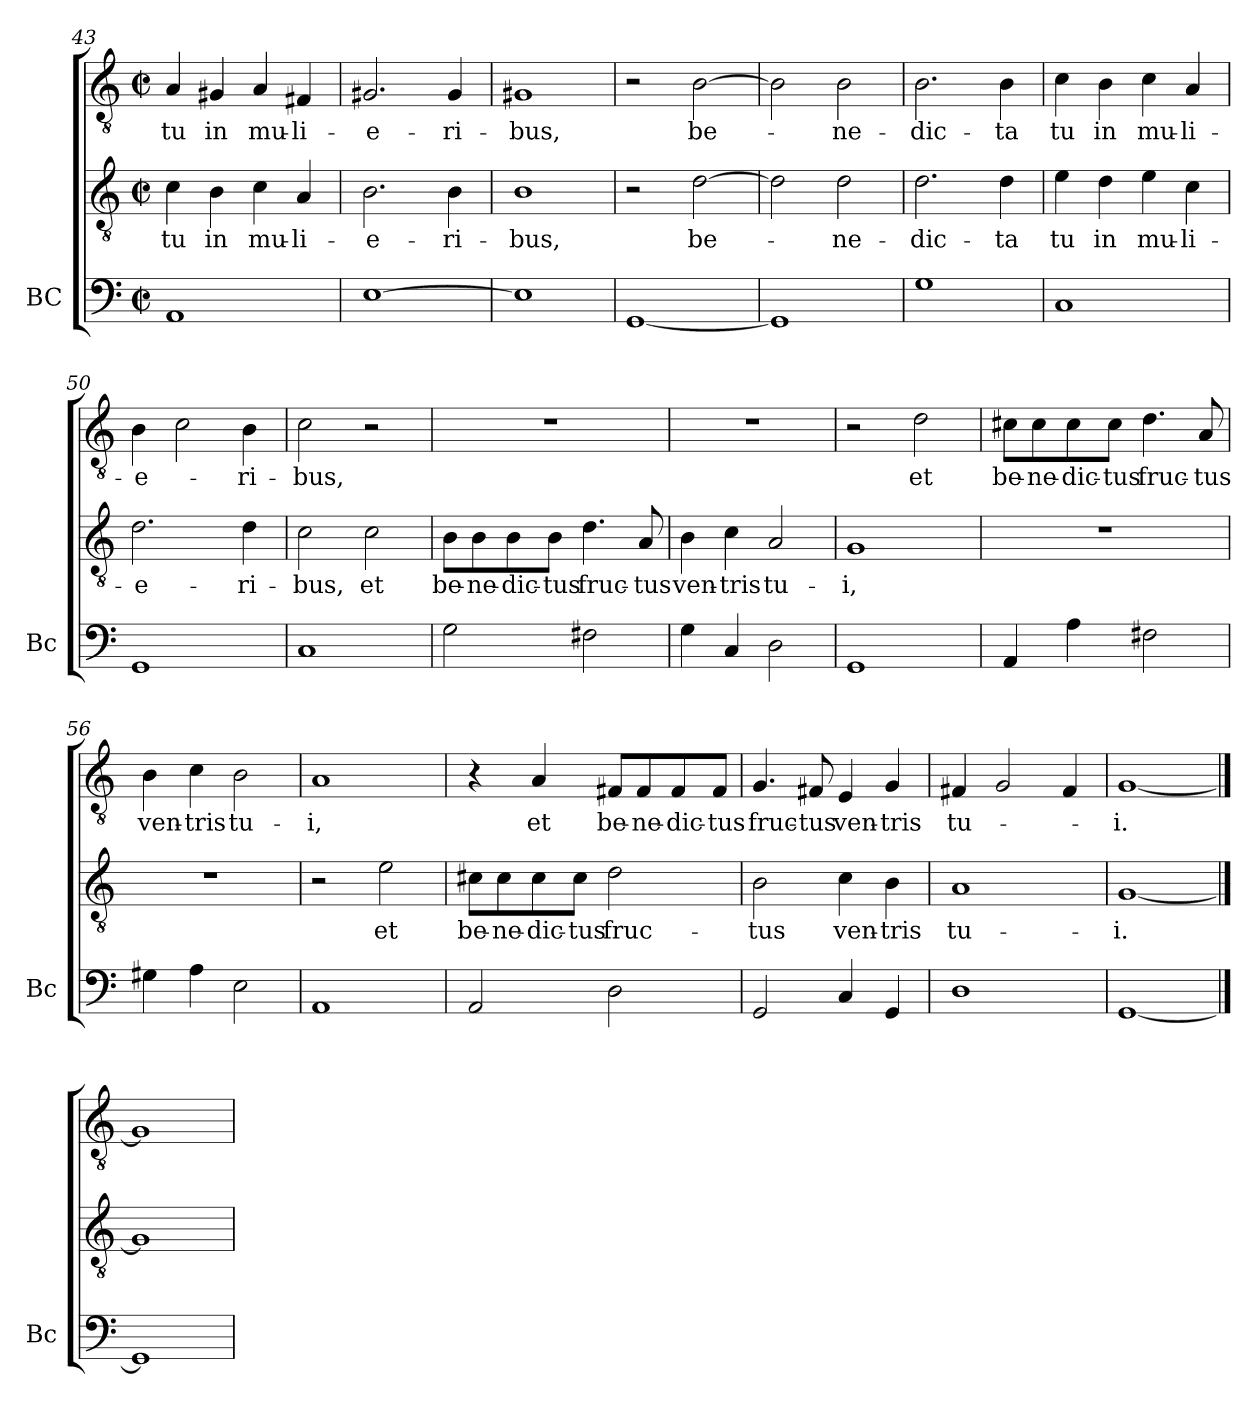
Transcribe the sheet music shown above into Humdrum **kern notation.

**kern	**kern	**text	**kern	**text
*part3	*part2	*part2	*part1	*part1
*staff3	*staff2	*staff2	*staff1	*staff1
*I"BC	*	*	*	*
*I'Bc	*	*	*	*
*clefF4	*clefGv2	*	*clefGv2	*
*k[]	*k[]	*	*k[]	*
*C:	*C:	*	*C:	*
*M2/2	*M2/2	*	*M2/2	*
*met(c|)	*met(c|)	*	*met(c|)	*
=43	=43	=43	=43	=43
!	!	!LO:LY:b	!	!LO:LY:b
1AA	4c\	tu	4A/	tu
!	!	!LO:LY:b	!	!LO:LY:b
.	4B\	in	4G#X/	in
!	!	!LO:LY:b	!	!LO:LY:b
.	4c\	mu-	4A/	mu-
!	!	!LO:LY:b	!	!LO:LY:b
.	4A/	-li-	4F#X/	-li-
=44	=44	=44	=44	=44
!	!	!LO:LY:b	!	!LO:LY:b
[1E	2.B\	-e-	2.G#X/	-e-
!	!	!LO:LY:b	!	!LO:LY:b
.	4B\	-ri-	4G#/	-ri-
=45	=45	=45	=45	=45
!	!	!LO:LY:b	!	!LO:LY:b
1E]	1B	-bus,	1G#X	-bus,
!!LO:LB:g=z
=46	=46	=46	=46	=46
[1GG	2r	.	2r	.
!	!	!LO:LY:b	!	!LO:LY:b
.	[2d\	be-	[2B\	be-
=47	=47	=47	=47	=47
1GG]	2d\]	.	2B\]	.
!	!	!LO:LY:b	!	!LO:LY:b
.	2d\	-ne-	2B\	-ne-
=48	=48	=48	=48	=48
!	!	!LO:LY:b	!	!LO:LY:b
1G	2.d\	-dic-	2.B\	-dic-
!	!	!LO:LY:b	!	!LO:LY:b
.	4d\	-ta	4B\	-ta
=49	=49	=49	=49	=49
!	!	!LO:LY:b	!	!LO:LY:b
1C	4e\	tu	4c\	tu
!	!	!LO:LY:b	!	!LO:LY:b
.	4d\	in	4B\	in
!	!	!LO:LY:b	!	!LO:LY:b
.	4e\	mu-	4c\	mu-
!	!	!LO:LY:b	!	!LO:LY:b
.	4c\	-li-	4A/	-li-
=50	=50	=50	=50	=50
!	!	!LO:LY:b	!	!LO:LY:b
1GG	2.d\	-e-	4B\	-e-
.	.	.	2c\	.
!	!	!LO:LY:b	!	!LO:LY:b
.	4d\	-ri-	4B\	-ri-
=51	=51	=51	=51	=51
!	!	!LO:LY:b	!	!LO:LY:b
1C	2c\	-bus,	2c\	-bus,
!	!	!LO:LY:b	!	!
.	2c\	et	2r	.
=52	=52	=52	=52	=52
!	!	!LO:LY:b	!	!
2G\	8B\L	be-	1r	.
!	!	!LO:LY:b	!	!
.	8B\	-ne-	.	.
!	!	!LO:LY:b	!	!
.	8B\	-dic-	.	.
!	!	!LO:LY:b	!	!
.	8B\J	-tus	.	.
!	!	!LO:LY:b	!	!
2F#X\	4.d\	fruc-	.	.
!	!	!LO:LY:b	!	!
.	8A/	-tus	.	.
=53	=53	=53	=53	=53
!	!	!LO:LY:b	!	!
4G\	4B\	ven-	1r	.
!	!	!LO:LY:b	!	!
4C/	4c\	-tris	.	.
!	!	!LO:LY:b	!	!
2D\	2A/	tu-	.	.
=54	=54	=54	=54	=54
!	!	!LO:LY:b	!	!
1GG	1G	-i,	2r	.
!	!	!	!	!LO:LY:b
.	.	.	2d\	et
!!LO:LB:g=z
=55	=55	=55	=55	=55
!	!	!	!	!LO:LY:b
4AA/	1r	.	8c#X\L	be-
!	!	!	!	!LO:LY:b
.	.	.	8c#\	-ne-
!	!	!	!	!LO:LY:b
4A\	.	.	8c#\	-dic-
!	!	!	!	!LO:LY:b
.	.	.	8c#\J	-tus
!	!	!	!	!LO:LY:b
2F#X\	.	.	4.d\	fruc-
!	!	!	!	!LO:LY:b
.	.	.	8A/	-tus
=56	=56	=56	=56	=56
!	!	!	!	!LO:LY:b
4G#X\	1r	.	4B\	ven-
!	!	!	!	!LO:LY:b
4A\	.	.	4c\	-tris
!	!	!	!	!LO:LY:b
2E\	.	.	2B\	tu-
=57	=57	=57	=57	=57
!	!	!	!	!LO:LY:b
1AA	2r	.	1A	-i,
!	!	!LO:LY:b	!	!
.	2e\	et	.	.
=58	=58	=58	=58	=58
!	!	!LO:LY:b	!	!
2AA/	8c#X\L	be-	4r	.
!	!	!LO:LY:b	!	!
.	8c#\	-ne-	.	.
!	!	!LO:LY:b	!	!LO:LY:b
.	8c#\	-dic-	4A/	et
!	!	!LO:LY:b	!	!
.	8c#\J	-tus	.	.
!	!	!LO:LY:b	!	!LO:LY:b
2D\	2d\	fruc-	8F#X/L	be-
!	!	!	!	!LO:LY:b
.	.	.	8F#/	-ne-
!	!	!	!	!LO:LY:b
.	.	.	8F#/	-dic-
!	!	!	!	!LO:LY:b
.	.	.	8F#/J	-tus
=59	=59	=59	=59	=59
!	!	!LO:LY:b	!	!LO:LY:b
2GG/	2B\	-tus	4.G/	fruc-
!	!	!	!	!LO:LY:b
.	.	.	8F#X/	-tus
!	!	!LO:LY:b	!	!LO:LY:b
4C/	4c\	ven-	4E/	ven-
!	!	!LO:LY:b	!	!LO:LY:b
4GG/	4B\	-tris	4G/	-tris
=60	=60	=60	=60	=60
!	!	!LO:LY:b	!	!LO:LY:b
1D	1A	tu-	4F#X/	tu-
.	.	.	2G/	.
.	.	.	4F#/	.
=61	=61	=61	=61	=61
!	!	!LO:LY:b	!	!LO:LY:b
[1GG	[1G	-i.	[1G	-i.
==62	==62	==62	==62	==62
1GG]	1G]	.	1G]	.
=	=	=	=	=
*-	*-	*-	*-	*-
